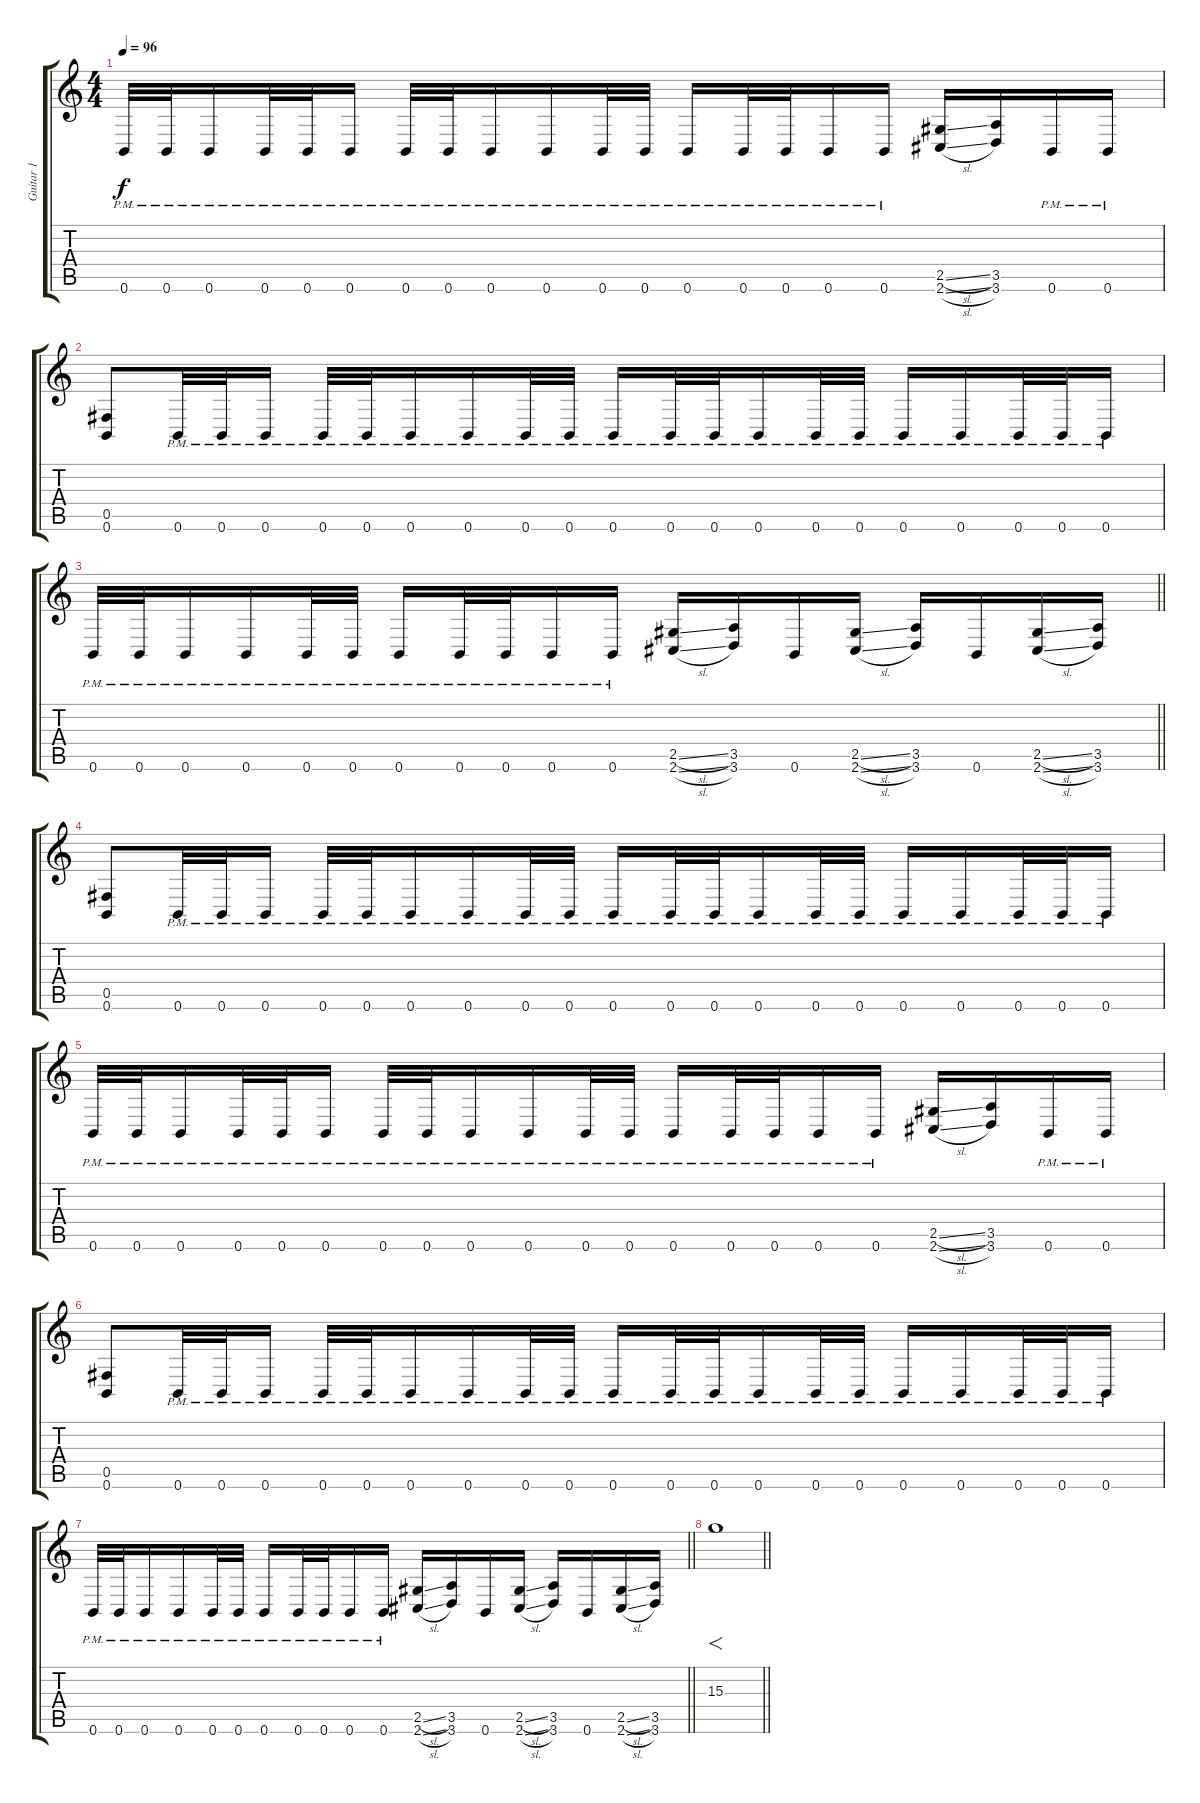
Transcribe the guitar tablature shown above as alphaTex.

\track ("Guitar 1" "Guitar 1") {instrument distortionguitar}
\staff {score tabs}
\tuning (Db4 Ab3 E3 B2 Gb2 B1) {hide}
\ts (4 4)
\tempo 96
\clef g2
\ks c
0.6{pm}.32{dy f} 0.6{pm}.32 0.6{pm}.16 0.6{pm}.32 0.6{pm}.32 0.6{pm}.16 0.6{pm}.32 0.6{pm}.32 0.6{pm}.16 0.6{pm}.16 0.6{pm}.32 0.6{pm}.32 0.6{pm}.16 0.6{pm}.32 0.6{pm}.32 0.6{pm}.16 0.6{pm}.16 (2.5{sl} 2.6{sl}).16 (3.5 3.6).16 0.6{pm}.16 0.6{pm}.16 |
(0.5 0.6).8 0.6{pm}.32 0.6{pm}.32 0.6{pm}.16 0.6{pm}.32 0.6{pm}.32 0.6{pm}.16 0.6{pm}.16 0.6{pm}.32 0.6{pm}.32 0.6{pm}.16 0.6{pm}.32 0.6{pm}.32 0.6{pm}.16 0.6{pm}.32 0.6{pm}.32 0.6{pm}.16 0.6{pm}.16 0.6{pm}.32 0.6{pm}.32 0.6{pm}.16 |
\barLineRight lightlight
0.6{pm}.32 0.6{pm}.32 0.6{pm}.16 0.6{pm}.16 0.6{pm}.32 0.6{pm}.32 0.6{pm}.16 0.6{pm}.32 0.6{pm}.32 0.6{pm}.16 0.6{pm}.16 (2.5{sl} 2.6{sl}).16 (3.5 3.6).16 0.6.16 (2.5{sl} 2.6{sl}).16 (3.5 3.6).16 0.6.16 (2.5{sl} 2.6{sl}).16 (3.5 3.6).16 |
(0.5 0.6).8 0.6{pm}.32 0.6{pm}.32 0.6{pm}.16 0.6{pm}.32 0.6{pm}.32 0.6{pm}.16 0.6{pm}.16 0.6{pm}.32 0.6{pm}.32 0.6{pm}.16 0.6{pm}.32 0.6{pm}.32 0.6{pm}.16 0.6{pm}.32 0.6{pm}.32 0.6{pm}.16 0.6{pm}.16 0.6{pm}.32 0.6{pm}.32 0.6{pm}.16 |
0.6{pm}.32 0.6{pm}.32 0.6{pm}.16 0.6{pm}.32 0.6{pm}.32 0.6{pm}.16 0.6{pm}.32 0.6{pm}.32 0.6{pm}.16 0.6{pm}.16 0.6{pm}.32 0.6{pm}.32 0.6{pm}.16 0.6{pm}.32 0.6{pm}.32 0.6{pm}.16 0.6{pm}.16 (2.5{sl} 2.6{sl}).16 (3.5 3.6).16 0.6{pm}.16 0.6{pm}.16 |
(0.5 0.6).8 0.6{pm}.32 0.6{pm}.32 0.6{pm}.16 0.6{pm}.32 0.6{pm}.32 0.6{pm}.16 0.6{pm}.16 0.6{pm}.32 0.6{pm}.32 0.6{pm}.16 0.6{pm}.32 0.6{pm}.32 0.6{pm}.16 0.6{pm}.32 0.6{pm}.32 0.6{pm}.16 0.6{pm}.16 0.6{pm}.32 0.6{pm}.32 0.6{pm}.16 |
\barLineRight lightlight
0.6{pm}.32 0.6{pm}.32 0.6{pm}.16 0.6{pm}.16 0.6{pm}.32 0.6{pm}.32 0.6{pm}.16 0.6{pm}.32 0.6{pm}.32 0.6{pm}.16 0.6{pm}.16 (2.5{sl} 2.6{sl}).16 (3.5 3.6).16 0.6.16 (2.5{sl} 2.6{sl}).16 (3.5 3.6).16 0.6.16 (2.5{sl} 2.6{sl}).16 (3.5 3.6).16 |
\barLineRight lightlight
15.3.1{f instrument reversecymbal}
